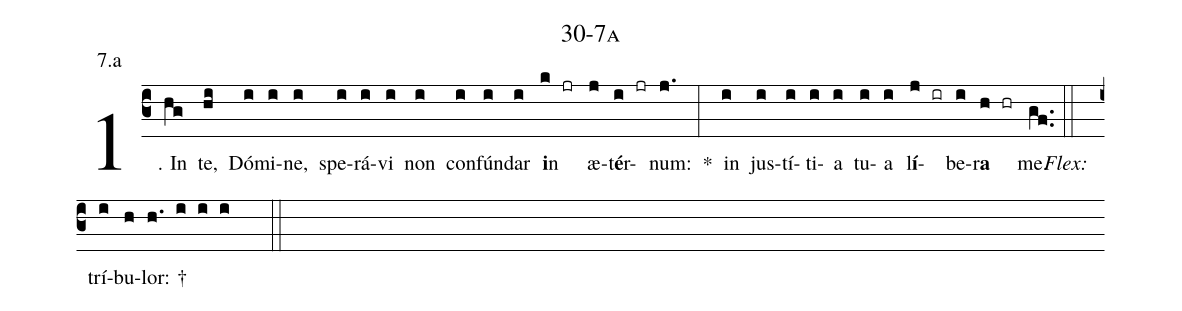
name: 30-7a;
annotation: 7.a;
%%
(c3)1. In(hg) te,(hi) Dó(i)mi(i)ne,(i) spe(i)rá(i)vi(i) non(i) con(i)fún(i)dar(i) <b>i</b>n(k jr) æ(j)t<b>é</b>r(i jr)num:(j.) *(:) in(i) jus(i)tí(i)ti(i)a(i) tu(i)a(i) l<b>í</b>(j ir)be(i)r<b>a</b>(h hr) me.(gf..) (::)
<i>Flex:</i>()  trí(i)bu(h)lor: †(h. i i i  ::)
